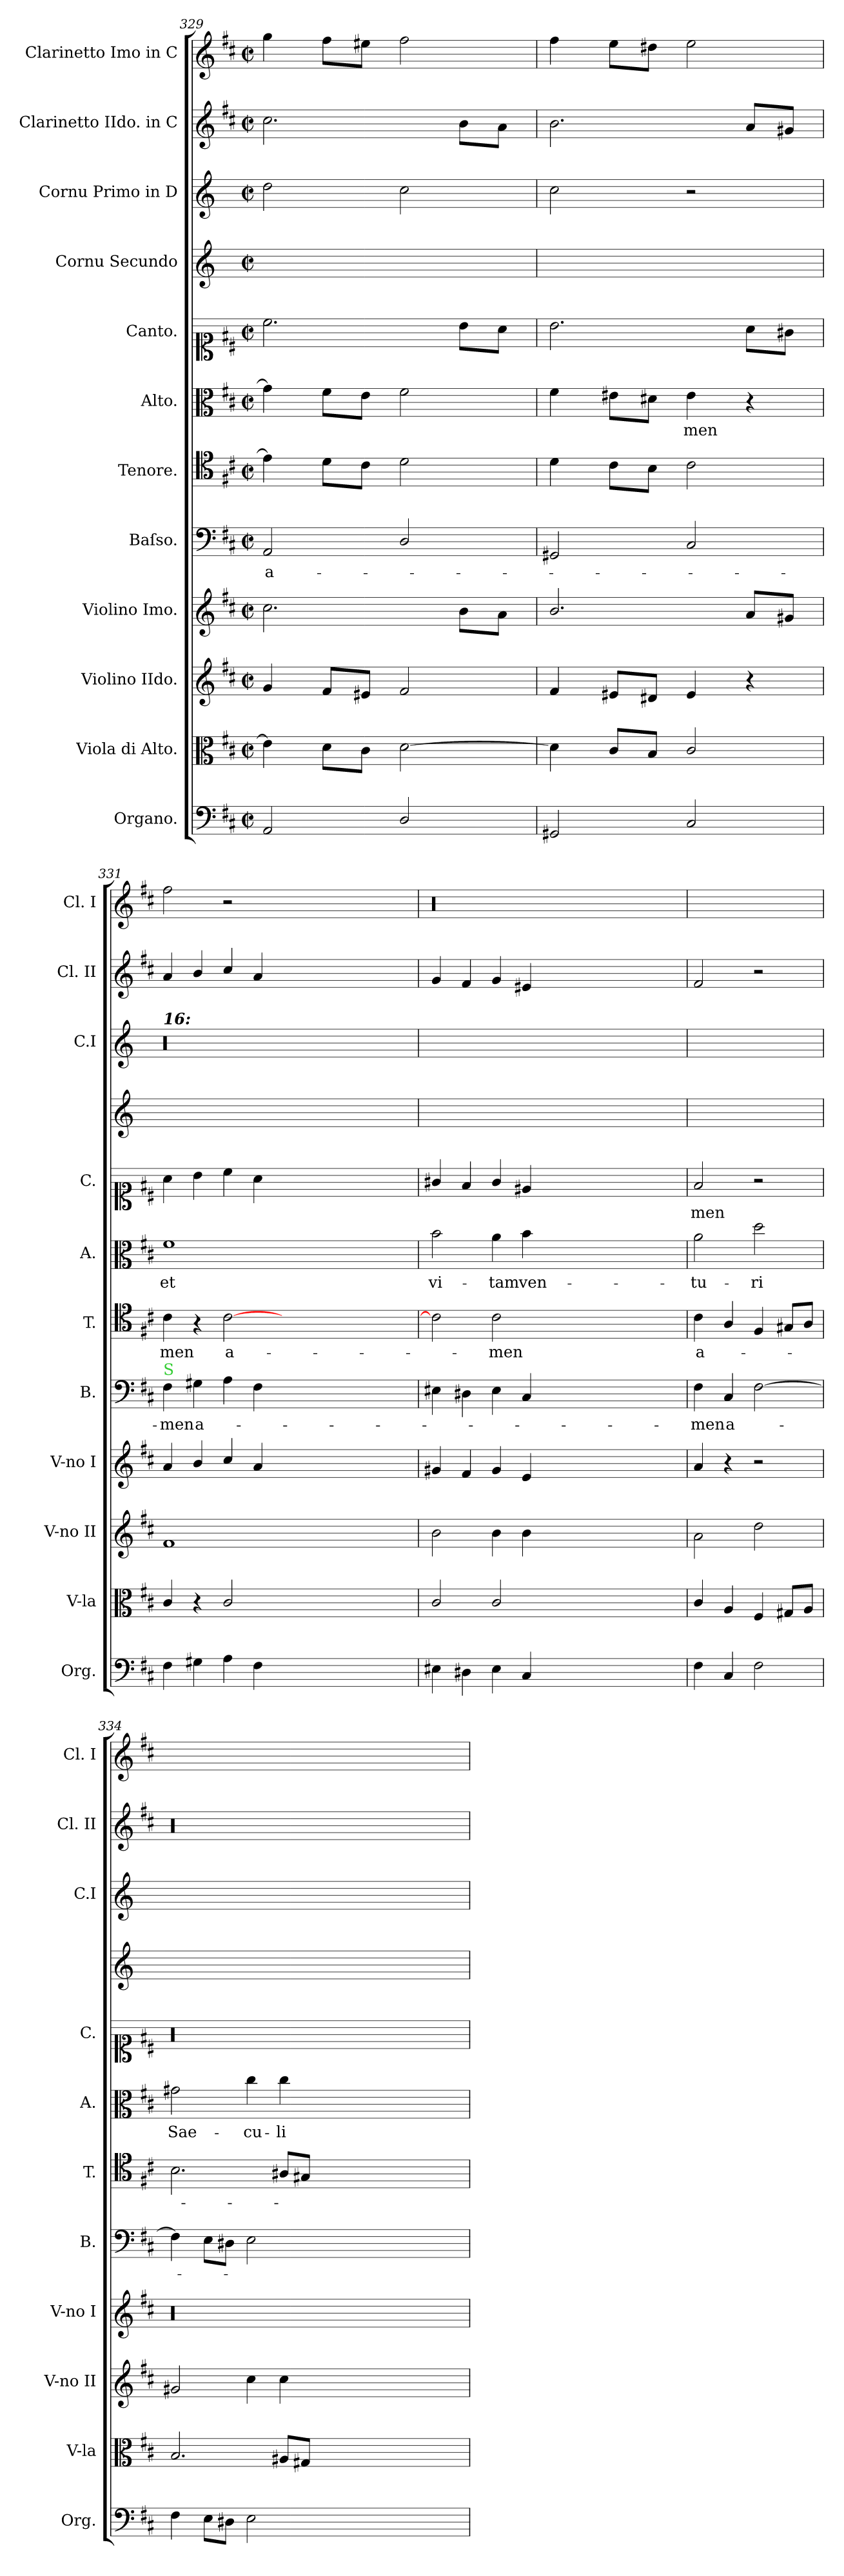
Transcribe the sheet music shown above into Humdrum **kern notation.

**kern	**kern	**kern	**kern	**kern	**text	**kern	**text	**kern	**text	**kern	**text	**kern	**kern	**kern	**kern
*part12	*part11	*part10	*part9	*part8	*part8	*part7	*part7	*part6	*part6	*part5	*part5	*part4	*part3	*part2	*part1
*staff12	*staff11	*staff10	*staff9	*staff8	*staff8	*staff7	*staff7	*staff6	*staff6	*staff5	*staff5	*staff4	*staff3	*staff2	*staff1
*I"Organo.	*I"Viola di Alto.	*I"Violino IIdo.	*I"Violino Imo.	*I"Baſso.	*	*I"Tenore.	*	*I"Alto.	*	*I"Canto.	*	*I"Cornu Secundo	*I"Cornu Primo in D	*I"Clarinetto IIdo. in C	*I"Clarinetto Imo in C
*I'Org.	*I'V-la	*I'V-no II	*I'V-no I	*I'B.	*	*I'T.	*	*I'A.	*	*I'C.	*	*	*I'C.I	*I'Cl. II	*I'Cl. I
*clefF4	*clefC3	*clefG2	*clefG2	*clefF4	*	*clefC4	*	*clefC3	*	*clefC1	*	*clefG2	*clefG2	*clefG2	*clefG2
*	*	*	*	*	*	*	*	*	*	*	*	*ITrd6c10	*ITrd6c10	*	*
*k[f#c#]	*k[f#c#]	*k[f#c#]	*k[f#c#]	*k[f#c#]	*	*k[f#c#]	*	*k[f#c#]	*	*k[f#c#]	*	*k[f#c#]	*k[f#c#]	*k[f#c#]	*k[f#c#]
*M2/2	*M2/2	*M2/2	*M2/2	*M2/2	*	*M2/2	*	*M2/2	*	*M2/2	*	*M2/2	*M2/2	*M2/2	*M2/2
*met(c|)	*met(c|)	*met(c|)	*met(c|)	*met(c|)	*	*met(c|)	*	*met(c|)	*	*met(c|)	*	*met(c|)	*met(c|)	*met(c|)	*met(c|)
=329	=329	=329	=329	=329	=329	=329	=329	=329	=329	=329	=329	=329	=329	=329	=329
2AA/	4e\]	4g/	2.cc#\	2AA/	a-	4e\]	.	4g#\]	.	2.cc#\	.	1ryy	2e\	2.cc#\	4gg\
.	8d\L	8f#/L	.	.	.	8d\L	.	8f#\L	.	.	.	.	.	.	8ff#\L
.	8c#\J	8e#X/J	.	.	.	8c#\J	.	8e\J	.	.	.	.	.	.	8ee#X\J
2D/	[2d\	2f#/	.	2D/	.	2d\	.	2f#\	.	.	.	.	2d\	.	2ff#\
.	.	.	8b\L	.	.	.	.	.	.	8b\L	.	.	.	8b\L	.
.	.	.	8a\J	.	.	.	.	.	.	8a\J	.	.	.	8a\J	.
=330	=330	=330	=330	=330	=330	=330	=330	=330	=330	=330	=330	=330	=330	=330	=330
2GG#X/	4d\]	4f#/	2.b/	2GG#X/	.	4d\	.	4f#\	.	2.b\	.	1ryy	2d\	2.b\	4ff#\
.	8c#/L	8e#X/L	.	.	.	8c#\L	.	8e#X\L	.	.	.	.	.	.	8ee\L
.	8B/J	8d#X/J	.	.	.	8B\J	.	8d#X\J	.	.	.	.	.	.	8dd#X\J
2C#/	2c#/	4e#/	.	2C#/	.	2c#\	.	4e#\	-men	.	.	.	2r	.	2ee\
.	.	4r	8a/L	.	.	.	.	4r	.	8a\L	.	.	.	8a/L	.
.	.	.	8g#X/J	.	.	.	.	.	.	8g#X\J	.	.	.	8g#X/J	.
=331	=331	=331	=331	=331	=331	=331	=331	=331	=331	=331	=331	=331	=331	=331	=331
!	!	!	!	!	!	!	!	!	!	!	!	!	!LO:TX:a:Bi:t=16&colon;	!	!
!	!	!	!	!LO:TX:a:color=limegreen:t=S	!	!	!	!	!	!	!	!	!	!	!
4F#\	4c#/	1f#	4a/	4F#\	-men	4c#\	-men	1f#	et	4a\	.	1ryy	00r	4a/	2ff#\
4G#X\	4r	.	4b/	4G#X\	a-	4r	.	.	.	4b\	.	.	.	4b/	.
4A\	2c#/	.	4cc#/	4A\	.	[2c#\	a-	.	.	4cc#\	.	.	.	4cc#/	2r
4F#\	.	.	4a/	4F#\	.	.	.	.	.	4a\	.	.	.	4a/	.
0.ryy	0.ryy	0.ryy	0.ryy	0.ryy	.	0.ryy	.	0.ryy	.	0.ryy	.	0.ryy	.	0.ryy	0.ryy
=332	=332	=332	=332	=332	=332	=332	=332	=332	=332	=332	=332	=332	=332	=332	=332
4E#X\	2c#/	2b\	4g#X/	4E#X\	.	2c#\]	.	2b\	vi-	4g#X/	.	1ryy	00ryy	4g/	00r
4D#X\	.	.	4f#/	4D#X\	.	.	.	.	.	4f#/	.	.	.	4f#/	.
4E#\	2c#/	4b\	4g#/	4E#\	.	2c#\	-men	4a\	-tam	4g#/	.	.	.	4g/	.
4C#/	.	4b\	4e/	4C#/	.	.	.	4b\	ven-	4e#X/	.	.	.	4e#X/	.
0.ryy	0.ryy	0.ryy	0.ryy	0.ryy	.	0.ryy	.	0.ryy	.	0.ryy	.	0.ryy	.	0.ryy	.
=333	=333	=333	=333	=333	=333	=333	=333	=333	=333	=333	=333	=333	=333	=333	=333
4F#\	4c#/	2a\	4a/	4F#\	-men	4c#\	a-	2a\	-tu-	2f#/	-men	1ryy	1ryy	2f#/	1ryy
4C#/	4A/	.	4r	4C#/	a-	4A/	.	.	.	.	.	.	.	.	.
2F#\	4F#/	2dd\	2r	[2F#\	.	4F#/	.	2dd\	-ri	2r	.	.	.	2r	.
.	8G#X/L	.	.	.	.	8G#X/L	.	.	.	.	.	.	.	.	.
.	8A/J	.	.	.	.	8A/J	.	.	.	.	.	.	.	.	.
=334	=334	=334	=334	=334	=334	=334	=334	=334	=334	=334	=334	=334	=334	=334	=334
4F#\	2.B/	2g#X/	00r	4F#\]	.	2.B\	.	2g#X\	Sae-	00r	.	1ryy	00ryy	00r	00ryy
8E\L	.	.	.	8E\L	.	.	.	.	.	.	.	.	.	.	.
8D#X\J	.	.	.	8D#X\J	.	.	.	.	.	.	.	.	.	.	.
2E\	.	4cc#\	.	2E\	.	.	.	4cc#\	-cu-	.	.	.	.	.	.
.	8A#X/L	4cc#\	.	.	.	8A#X/L	.	4cc#\	-li	.	.	.	.	.	.
.	8G#X/J	.	.	.	.	8G#X/J	.	.	.	.	.	.	.	.	.
0.ryy	0.ryy	0.ryy	.	0.ryy	.	0.ryy	.	0.ryy	.	.	.	0.ryy	.	.	.
=	=	=	=	=	=	=	=	=	=	=	=	=	=	=	=
*-	*-	*-	*-	*-	*-	*-	*-	*-	*-	*-	*-	*-	*-	*-	*-
